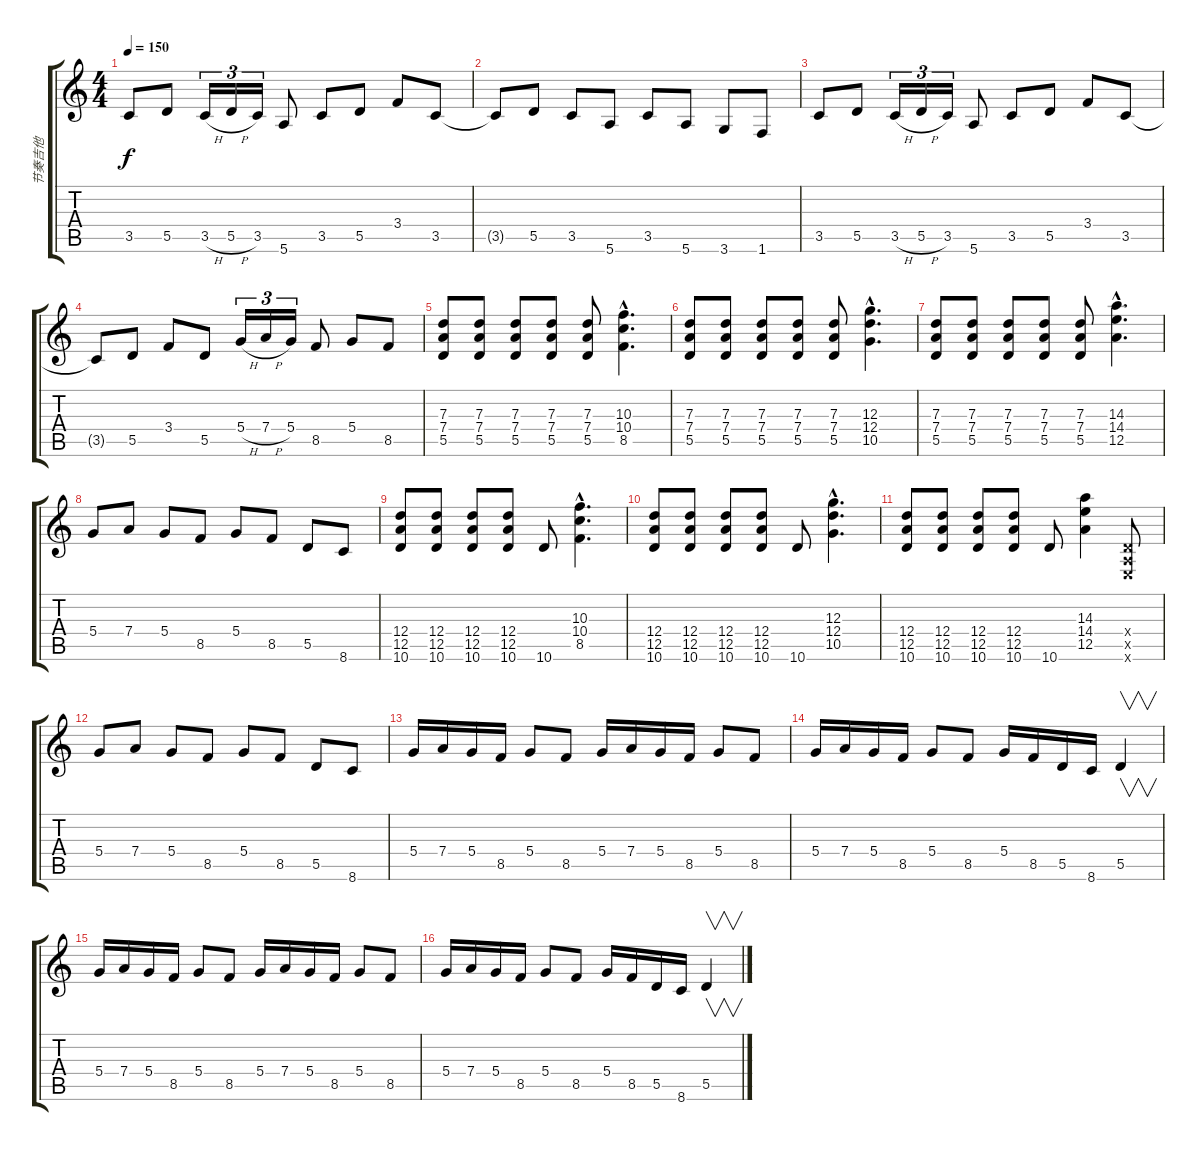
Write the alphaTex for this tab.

\track ("节奏吉他" "节奏吉他") {instrument overdrivenguitar}
\staff {score tabs}
\tuning (E4 B3 G3 D3 A2 E2) {hide}
\ts (4 4)
\tempo 150
\clef g2
\ks c
3.5.8{dy f} 5.5.8 3.5{h}.16{tu (3 2)} 5.5{h}.16{tu (3 2)} 3.5.16{tu (3 2)} 5.6.8 3.5.8 5.5.8 3.4.8 3.5.8 |
3.5{t}.8 5.5.8 3.5.8 5.6.8 3.5.8 5.6.8 3.6.8 1.6.8 |
3.5.8 5.5.8 3.5{h}.16{tu (3 2)} 5.5{h}.16{tu (3 2)} 3.5.16{tu (3 2)} 5.6.8 3.5.8 5.5.8 3.4.8 3.5.8 |
3.5{t}.8 5.5.8 3.4.8 5.5.8 5.4{h}.16{tu (3 2)} 7.4{h}.16{tu (3 2)} 5.4.16{tu (3 2)} 8.5.8 5.4.8 8.5.8 |
(7.3 7.4 5.5).8 (7.3 7.4 5.5).8 (7.3 7.4 5.5).8 (7.3 7.4 5.5).8 (7.3 7.4 5.5).8 (10.3{hac} 10.4{hac} 8.5{hac}).4{d} |
(7.3 7.4 5.5).8 (7.3 7.4 5.5).8 (7.3 7.4 5.5).8 (7.3 7.4 5.5).8 (7.3 7.4 5.5).8 (12.3{hac} 12.4{hac} 10.5{hac}).4{d} |
(7.3 7.4 5.5).8 (7.3 7.4 5.5).8 (7.3 7.4 5.5).8 (7.3 7.4 5.5).8 (7.3 7.4 5.5).8 (14.3{hac} 14.4{hac} 12.5{hac}).4{d} |
5.4.8 7.4.8 5.4.8 8.5.8 5.4.8 8.5.8 5.5.8 8.6.8 |
(12.4 12.5 10.6).8 (12.4 12.5 10.6).8 (12.4 12.5 10.6).8 (12.4 12.5 10.6).8 10.6.8 (10.3{hac} 10.4{hac} 8.5{hac}).4{d} |
(12.4 12.5 10.6).8 (12.4 12.5 10.6).8 (12.4 12.5 10.6).8 (12.4 12.5 10.6).8 10.6.8 (12.3{hac} 12.4{hac} 10.5{hac}).4{d} |
(12.4 12.5 10.6).8 (12.4 12.5 10.6).8 (12.4 12.5 10.6).8 (12.4 12.5 10.6).8 10.6.8 (14.3 14.4 12.5).4 (0.4{x} 0.5{x} 0.6{x}).8 |
5.4.8 7.4.8 5.4.8 8.5.8 5.4.8 8.5.8 5.5.8 8.6.8 |
5.4.16 7.4.16 5.4.16 8.5.16 5.4.8 8.5.8 5.4.16 7.4.16 5.4.16 8.5.16 5.4.8 8.5.8 |
5.4.16 7.4.16 5.4.16 8.5.16 5.4.8 8.5.8 5.4.16 8.5.16 5.5.16 8.6.16 5.5.4{v} |
5.4.16 7.4.16 5.4.16 8.5.16 5.4.8 8.5.8 5.4.16 7.4.16 5.4.16 8.5.16 5.4.8 8.5.8 |
5.4.16 7.4.16 5.4.16 8.5.16 5.4.8 8.5.8 5.4.16 8.5.16 5.5.16 8.6.16 5.5.4{v}
